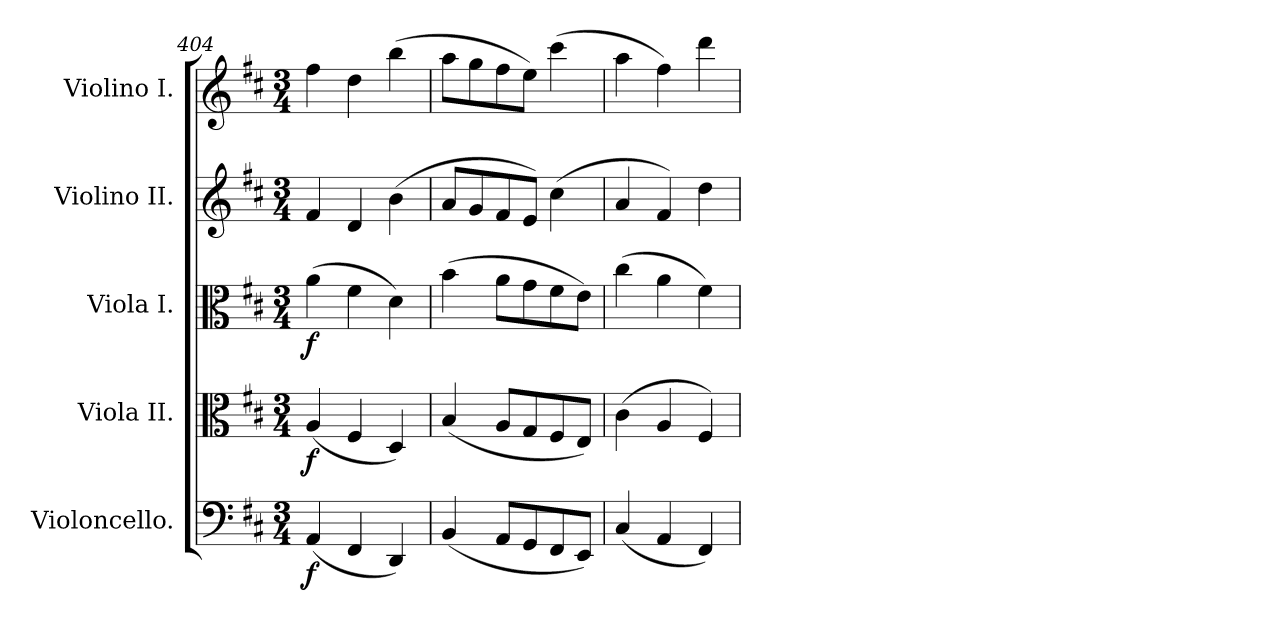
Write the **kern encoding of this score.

**kern	**dynam	**kern	**dynam	**kern	**dynam	**kern	**kern
*part5	*part5	*part4	*part4	*part3	*part3	*part2	*part1
*staff5	*staff5	*staff4	*staff4	*staff3	*staff3	*staff2	*staff1
*I"Violoncello.	*	*I"Viola II.	*	*I"Viola I.	*	*I"Violino II.	*I"Violino I.
*I'Vc	*	*I'Vla	*	*I'Vla	*	*I'Vln	*I'Vln
*clefF4	*	*clefC3	*	*clefC3	*	*clefG2	*clefG2
*k[f#c#]	*	*k[f#c#]	*	*k[f#c#]	*	*k[f#c#]	*k[f#c#]
*M3/4	*	*M3/4	*	*M3/4	*	*M3/4	*M3/4
=404	=404	=404	=404	=404	=404	=404	=404
!	!LO:DY:b	!	!LO:DY:b	!	!LO:DY:b	!	!
(<4AA/	f	(<4A/	f	(>4a\	f	4f#/	4ff#\
4FF#/	.	4F#/	.	4f#\	.	4d/	4dd\
4DD/)	.	4D/)	.	4d\)	.	(>4b\	(>4bb\
=405	=405	=405	=405	=405	=405	=405	=405
(<4BB/	.	(<4B/	.	(>4b\	.	8a/L	8aa\L
.	.	.	.	.	.	8g/	8gg\
8AA/L	.	8A/L	.	8a\L	.	8f#/	8ff#\
8GG/	.	8G/	.	8g\	.	8e/J)	8ee\J)
8FF#/	.	8F#/	.	8f#\	.	(>4cc#\	(>4ccc#\
8EE/J)	.	8E/J)	.	8e\J)	.	.	.
=406	=406	=406	=406	=406	=406	=406	=406
(<4C#/	.	(>4c#\	.	(>4cc#\	.	4a/	4aa\
4AA/	.	4A/	.	4a\	.	4f#/)	4ff#\)
4FF#/)	.	4F#/)	.	4f#\)	.	4dd\	4ddd\
=	=	=	=	=	=	=	=
*-	*-	*-	*-	*-	*-	*-	*-
